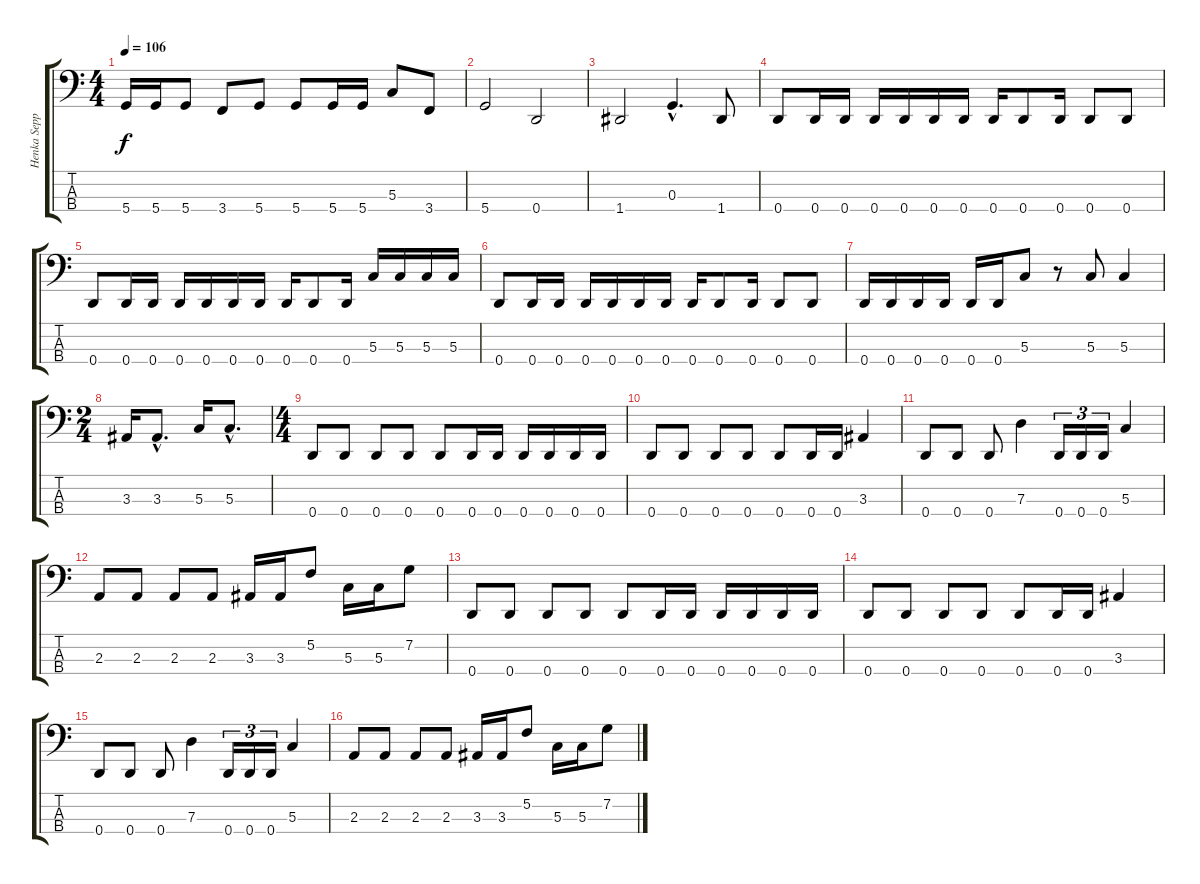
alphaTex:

\track ("Henka Seppäla" "Henka Sepp") {instrument electricbasspick}
\staff {score tabs}
\tuning (F2 C2 G1 D1) {hide}
\ts (4 4)
\tempo 106
\clef f4
\ks c
5.4.16{dy f} 5.4.16 5.4.8 3.4.8 5.4.8 5.4.8 5.4.16 5.4.16 5.3.8 3.4.8 |
5.4.2 0.4.2 |
1.4.2 0.3{hac}.4{d} 1.4.8 |
0.4.8 0.4.16 0.4.16 0.4.16 0.4.16 0.4.16 0.4.16 0.4.16 0.4.8 0.4.16 0.4.8 0.4.8 |
0.4.8 0.4.16 0.4.16 0.4.16 0.4.16 0.4.16 0.4.16 0.4.16 0.4.8 0.4.16 5.3.16 5.3.16 5.3.16 5.3.16 |
0.4.8 0.4.16 0.4.16 0.4.16 0.4.16 0.4.16 0.4.16 0.4.16 0.4.8 0.4.16 0.4.8 0.4.8 |
0.4.16 0.4.16 0.4.16 0.4.16 0.4.16 0.4.16 5.3.8 r.8 5.3.8 5.3.4 |
\ts (2 4)
3.3.16 3.3{hac}.8{d} 5.3.16 5.3{hac}.8{d} |
\ts (4 4)
0.4.8 0.4.8 0.4.8 0.4.8 0.4.8 0.4.16 0.4.16 0.4.16 0.4.16 0.4.16 0.4.16 |
0.4.8 0.4.8 0.4.8 0.4.8 0.4.8 0.4.16 0.4.16 3.3.4 |
0.4.8 0.4.8 0.4.8 7.3.4 0.4.16{tu (3 2)} 0.4.16{tu (3 2)} 0.4.16{tu (3 2)} 5.3.4 |
2.3.8 2.3.8 2.3.8 2.3.8 3.3.16 3.3.16 5.2.8 5.3.16 5.3.16 7.2.8 |
0.4.8 0.4.8 0.4.8 0.4.8 0.4.8 0.4.16 0.4.16 0.4.16 0.4.16 0.4.16 0.4.16 |
0.4.8 0.4.8 0.4.8 0.4.8 0.4.8 0.4.16 0.4.16 3.3.4 |
0.4.8 0.4.8 0.4.8 7.3.4 0.4.16{tu (3 2)} 0.4.16{tu (3 2)} 0.4.16{tu (3 2)} 5.3.4 |
2.3.8 2.3.8 2.3.8 2.3.8 3.3.16 3.3.16 5.2.8 5.3.16 5.3.16 7.2.8
